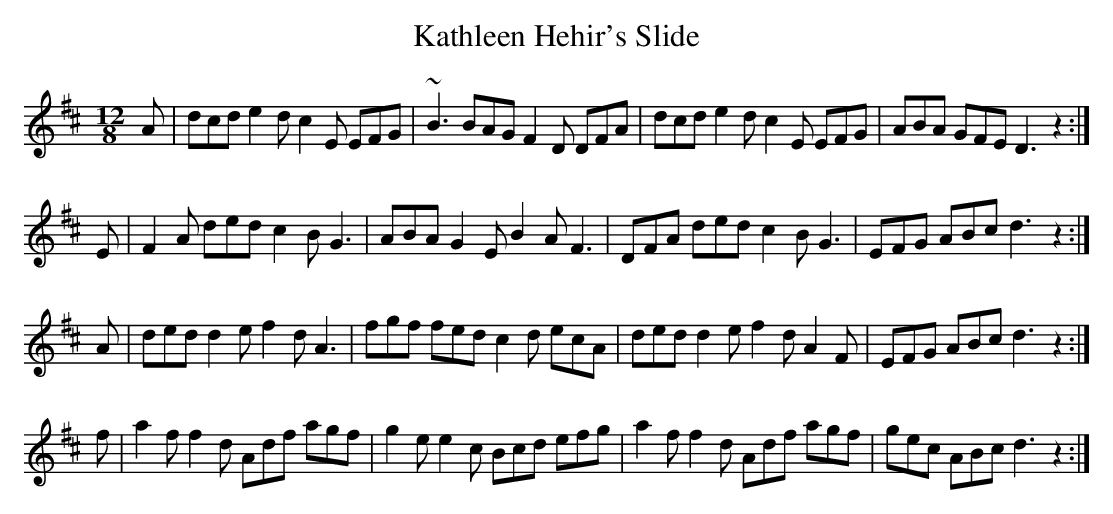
X:1
T:Kathleen Hehir's Slide
M:12/8
E:7
K:D
A|dcd e2d c2E EFG|~B3 BAG F2D DFA|dcd e2d c2E EFG|ABA GFE D3 z2:|*
E|F2A ded c2B G3|ABA G2E B2A F3|DFA ded c2B G3|EFG ABc d3 z2:|*
A|ded d2e f2d A3|fgf fed c2d ecA|ded d2e f2d A2F|EFG ABc d3 z2:|*
f|a2f f2d Adf agf|g2e e2c Bcd efg|a2f f2d Adf agf|gec ABc d3 z2:|**
